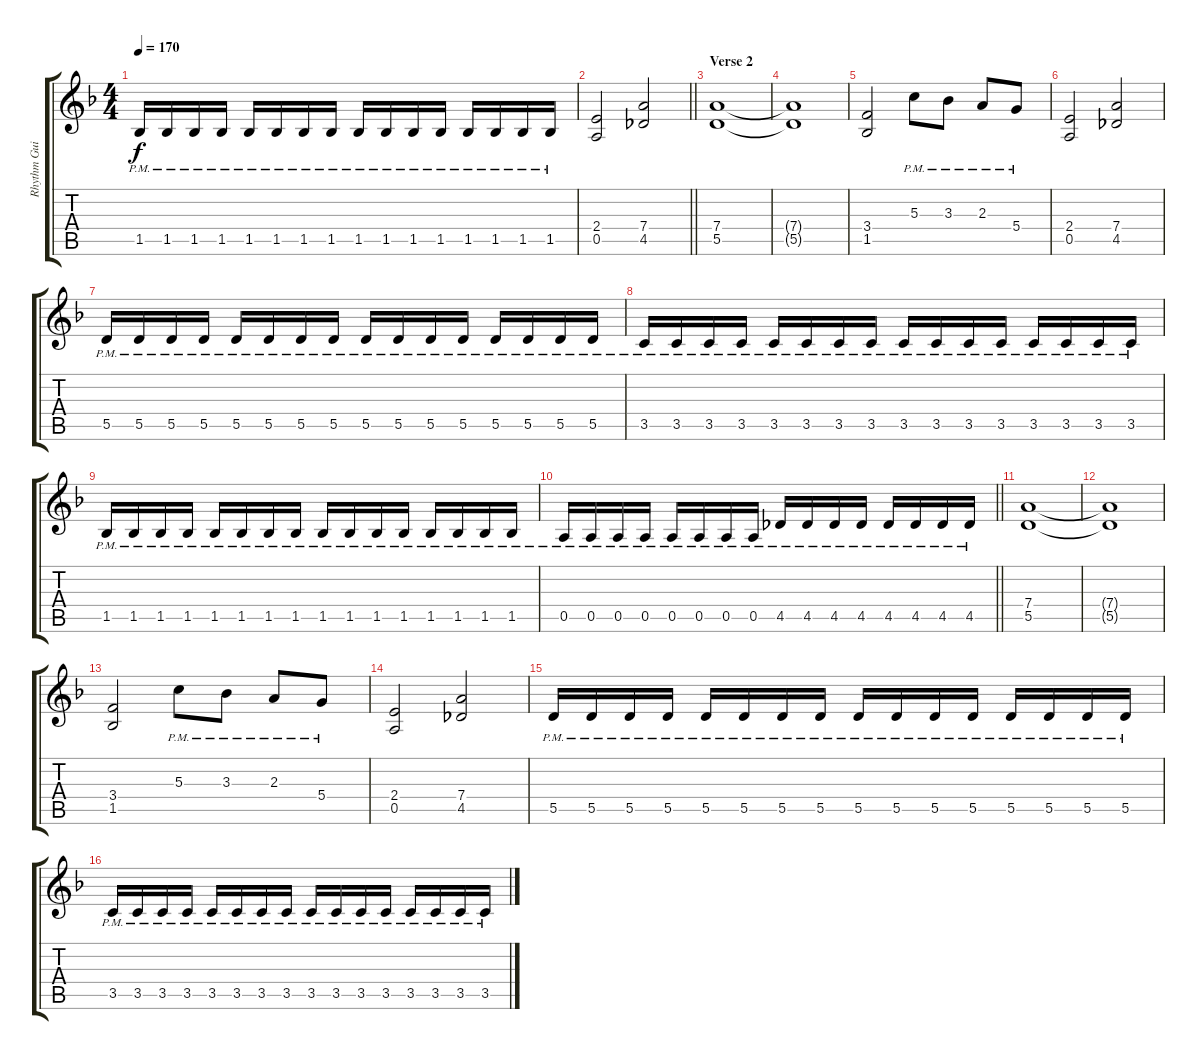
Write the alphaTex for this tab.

\track ("Rhythm Guitar 2: Tapani Kangas" "Rhythm Gui") {instrument distortionguitar}
\staff {score tabs}
\tuning (E4 B3 G3 D3 A2 E2) {hide}
\ts (4 4)
\tempo 170
\clef g2
\ks dminor
1.5{pm}.16{dy f} 1.5{pm}.16 1.5{pm}.16 1.5{pm}.16 1.5{pm}.16 1.5{pm}.16 1.5{pm}.16 1.5{pm}.16 1.5{pm}.16 1.5{pm}.16 1.5{pm}.16 1.5{pm}.16 1.5{pm}.16 1.5{pm}.16 1.5{pm}.16 1.5{pm}.16 |
\barLineRight lightlight
(2.4 0.5).2 (7.4 4.5).2 |
\section ("" "Verse 2")
(7.4 5.5).1 |
(7.4{t} 5.5{t}).1 |
(3.4 1.5).2 5.3{pm}.8 3.3{pm}.8 2.3{pm}.8 5.4{pm}.8 |
(2.4 0.5).2 (7.4 4.5).2 |
5.5{pm}.16 5.5{pm}.16 5.5{pm}.16 5.5{pm}.16 5.5{pm}.16 5.5{pm}.16 5.5{pm}.16 5.5{pm}.16 5.5{pm}.16 5.5{pm}.16 5.5{pm}.16 5.5{pm}.16 5.5{pm}.16 5.5{pm}.16 5.5{pm}.16 5.5{pm}.16 |
3.5{pm}.16 3.5{pm}.16 3.5{pm}.16 3.5{pm}.16 3.5{pm}.16 3.5{pm}.16 3.5{pm}.16 3.5{pm}.16 3.5{pm}.16 3.5{pm}.16 3.5{pm}.16 3.5{pm}.16 3.5{pm}.16 3.5{pm}.16 3.5{pm}.16 3.5{pm}.16 |
1.5{pm}.16 1.5{pm}.16 1.5{pm}.16 1.5{pm}.16 1.5{pm}.16 1.5{pm}.16 1.5{pm}.16 1.5{pm}.16 1.5{pm}.16 1.5{pm}.16 1.5{pm}.16 1.5{pm}.16 1.5{pm}.16 1.5{pm}.16 1.5{pm}.16 1.5{pm}.16 |
\barLineRight lightlight
0.5{pm}.16 0.5{pm}.16 0.5{pm}.16 0.5{pm}.16 0.5{pm}.16 0.5{pm}.16 0.5{pm}.16 0.5{pm}.16 4.5{pm}.16 4.5{pm}.16 4.5{pm}.16 4.5{pm}.16 4.5{pm}.16 4.5{pm}.16 4.5{pm}.16 4.5{pm}.16 |
(7.4 5.5).1 |
(7.4{t} 5.5{t}).1 |
(3.4 1.5).2 5.3{pm}.8 3.3{pm}.8 2.3{pm}.8 5.4{pm}.8 |
(2.4 0.5).2 (7.4 4.5).2 |
5.5{pm}.16 5.5{pm}.16 5.5{pm}.16 5.5{pm}.16 5.5{pm}.16 5.5{pm}.16 5.5{pm}.16 5.5{pm}.16 5.5{pm}.16 5.5{pm}.16 5.5{pm}.16 5.5{pm}.16 5.5{pm}.16 5.5{pm}.16 5.5{pm}.16 5.5{pm}.16 |
3.5{pm}.16 3.5{pm}.16 3.5{pm}.16 3.5{pm}.16 3.5{pm}.16 3.5{pm}.16 3.5{pm}.16 3.5{pm}.16 3.5{pm}.16 3.5{pm}.16 3.5{pm}.16 3.5{pm}.16 3.5{pm}.16 3.5{pm}.16 3.5{pm}.16 3.5{pm}.16
